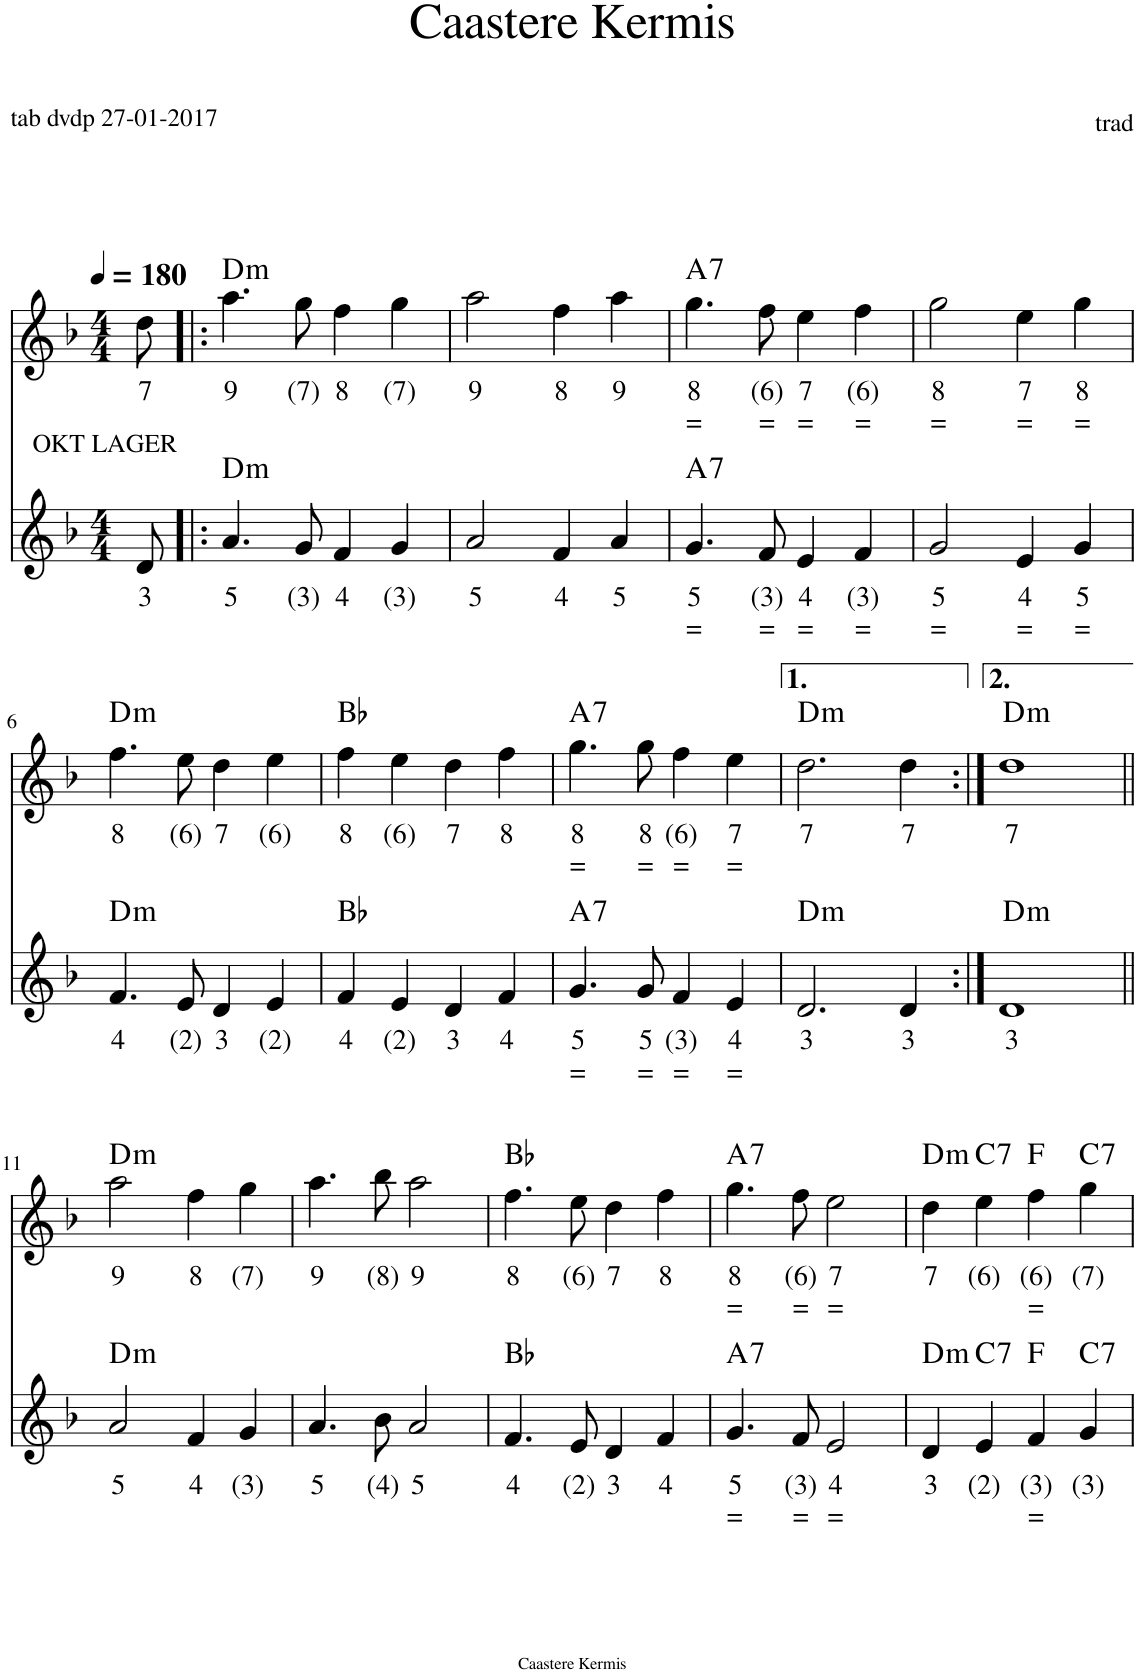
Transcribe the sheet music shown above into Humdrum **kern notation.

**kern	**text	**text	**kern	**text	**text	**harte
*part2	*part2	*part2	*part1	*part1	*part1	*part1
*staff2	*staff2	*staff2	*staff1	*staff1	*staff1	*
*I"Stem	*	*	*I"Stem	*	*	*
*clefG2	*	*	*clefG2	*	*	*
*k[b-]	*	*	*k[b-]	*	*	*
*M4/4	*	*	*M4/4	*	*	*
*MM180	*	*	*MM180	*	*	*
=1	=1	=1	=1	=1	=1	=1
!LO:TX:a:t=OKT LAGER	!	!	!	!	!	!
!	!LO:LY:b	!	!	!LO:LY:b	!	!
8d/	3	.	8dd\	7	.	.
=2!|:	=2!|:	=2!|:	=2!|:	=2!|:	=2!|:	=2!|:
!	!LO:LY:b	!	!	!LO:LY:b	!	!LO:H:kt=m
4.a/	5	.	4.aa\	9	.	D:min
!	!LO:LY:b	!	!	!LO:LY:b	!	!
8g/	(3)	.	8gg\	(7)	.	.
!	!LO:LY:b	!	!	!LO:LY:b	!	!
4f/	4	.	4ff\	8	.	.
!	!LO:LY:b	!	!	!LO:LY:b	!	!
4g/	(3)	.	4gg\	(7)	.	.
=3	=3	=3	=3	=3	=3	=3
!	!LO:LY:b	!	!	!LO:LY:b	!	!
2a/	5	.	2aa\	9	.	.
!	!LO:LY:b	!	!	!LO:LY:b	!	!
4f/	4	.	4ff\	8	.	.
!	!LO:LY:b	!	!	!LO:LY:b	!	!
4a/	5	.	4aa\	9	.	.
=4	=4	=4	=4	=4	=4	=4
!	!LO:LY:b	!LO:LY:b	!	!LO:LY:b	!LO:LY:b	!LO:H:kt=7
4.g/	5	=	4.gg\	8	=	A:7
!	!LO:LY:b	!LO:LY:b	!	!LO:LY:b	!LO:LY:b	!
8f/	(3)	=	8ff\	(6)	=	.
!	!LO:LY:b	!LO:LY:b	!	!LO:LY:b	!LO:LY:b	!
4e/	4	=	4ee\	7	=	.
!	!LO:LY:b	!LO:LY:b	!	!LO:LY:b	!LO:LY:b	!
4f/	(3)	=	4ff\	(6)	=	.
=5	=5	=5	=5	=5	=5	=5
!	!LO:LY:b	!LO:LY:b	!	!LO:LY:b	!LO:LY:b	!
2g/	5	=	2gg\	8	=	.
!	!LO:LY:b	!LO:LY:b	!	!LO:LY:b	!LO:LY:b	!
4e/	4	=	4ee\	7	=	.
!	!LO:LY:b	!LO:LY:b	!	!LO:LY:b	!LO:LY:b	!
4g/	5	=	4gg\	8	=	.
!!LO:LB:g=z
=6	=6	=6	=6	=6	=6	=6
!	!LO:LY:b	!	!	!LO:LY:b	!	!LO:H:kt=m
4.f/	4	.	4.ff\	8	.	D:min
!	!LO:LY:b	!	!	!LO:LY:b	!	!
8e/	(2)	.	8ee\	(6)	.	.
!	!LO:LY:b	!	!	!LO:LY:b	!	!
4d/	3	.	4dd\	7	.	.
!	!LO:LY:b	!	!	!LO:LY:b	!	!
4e/	(2)	.	4ee\	(6)	.	.
=7	=7	=7	=7	=7	=7	=7
!	!LO:LY:b	!	!	!LO:LY:b	!	!
4f/	4	.	4ff\	8	.	Bb:maj
!	!LO:LY:b	!	!	!LO:LY:b	!	!
4e/	(2)	.	4ee\	(6)	.	.
!	!LO:LY:b	!	!	!LO:LY:b	!	!
4d/	3	.	4dd\	7	.	.
!	!LO:LY:b	!	!	!LO:LY:b	!	!
4f/	4	.	4ff\	8	.	.
=8	=8	=8	=8	=8	=8	=8
!	!LO:LY:b	!LO:LY:b	!	!LO:LY:b	!LO:LY:b	!LO:H:kt=7
4.g/	5	=	4.gg\	8	=	A:7
!	!LO:LY:b	!LO:LY:b	!	!LO:LY:b	!LO:LY:b	!
8g/	5	=	8gg\	8	=	.
!	!LO:LY:b	!LO:LY:b	!	!LO:LY:b	!LO:LY:b	!
4f/	(3)	=	4ff\	(6)	=	.
!	!LO:LY:b	!LO:LY:b	!	!LO:LY:b	!LO:LY:b	!
4e/	4	=	4ee\	7	=	.
=9	=9	=9	=9	=9	=9	=9
!	!LO:LY:b	!	!	!LO:LY:b	!	!LO:H:kt=m
2.d/	3	.	2.dd\	7	.	D:min
!	!LO:LY:b	!	!	!LO:LY:b	!	!
4d/	3	.	4dd\	7	.	.
=10:|!	=10:|!	=10:|!	=10:|!	=10:|!	=10:|!	=10:|!
!	!LO:LY:b	!	!	!LO:LY:b	!	!LO:H:kt=m
1d	3	.	1dd	7	.	D:min
!!LO:LB:g=z
=11||	=11||	=11||	=11||	=11||	=11||	=11||
!	!LO:LY:b	!	!	!LO:LY:b	!	!LO:H:kt=m
2a/	5	.	2aa\	9	.	D:min
!	!LO:LY:b	!	!	!LO:LY:b	!	!
4f/	4	.	4ff\	8	.	.
!	!LO:LY:b	!	!	!LO:LY:b	!	!
4g/	(3)	.	4gg\	(7)	.	.
=12	=12	=12	=12	=12	=12	=12
!	!LO:LY:b	!	!	!LO:LY:b	!	!
4.a/	5	.	4.aa\	9	.	.
!	!LO:LY:b	!	!	!LO:LY:b	!	!
8b-\	(4)	.	8bb-\	(8)	.	.
!	!LO:LY:b	!	!	!LO:LY:b	!	!
2a/	5	.	2aa\	9	.	.
=13	=13	=13	=13	=13	=13	=13
!	!LO:LY:b	!	!	!LO:LY:b	!	!
4.f/	4	.	4.ff\	8	.	Bb:maj
!	!LO:LY:b	!	!	!LO:LY:b	!	!
8e/	(2)	.	8ee\	(6)	.	.
!	!LO:LY:b	!	!	!LO:LY:b	!	!
4d/	3	.	4dd\	7	.	.
!	!LO:LY:b	!	!	!LO:LY:b	!	!
4f/	4	.	4ff\	8	.	.
=14	=14	=14	=14	=14	=14	=14
!	!LO:LY:b	!LO:LY:b	!	!LO:LY:b	!LO:LY:b	!LO:H:kt=7
4.g/	5	=	4.gg\	8	=	A:7
!	!LO:LY:b	!LO:LY:b	!	!LO:LY:b	!LO:LY:b	!
8f/	(3)	=	8ff\	(6)	=	.
!	!LO:LY:b	!LO:LY:b	!	!LO:LY:b	!LO:LY:b	!
2e/	4	=	2ee\	7	=	.
=15	=15	=15	=15	=15	=15	=15
!	!LO:LY:b	!	!	!LO:LY:b	!	!LO:H:kt=m
4d/	3	.	4dd\	7	.	D:min
!	!LO:LY:b	!	!	!LO:LY:b	!	!LO:H:kt=7
4e/	(2)	.	4ee\	(6)	.	C:7
!	!LO:LY:b	!LO:LY:b	!	!LO:LY:b	!LO:LY:b	!
4f/	(3)	=	4ff\	(6)	=	F:maj
!	!LO:LY:b	!	!	!LO:LY:b	!	!LO:H:kt=7
4g/	(3)	.	4gg\	(7)	.	C:7
=	=	=	=	=	=	=
*-	*-	*-	*-	*-	*-	*-
